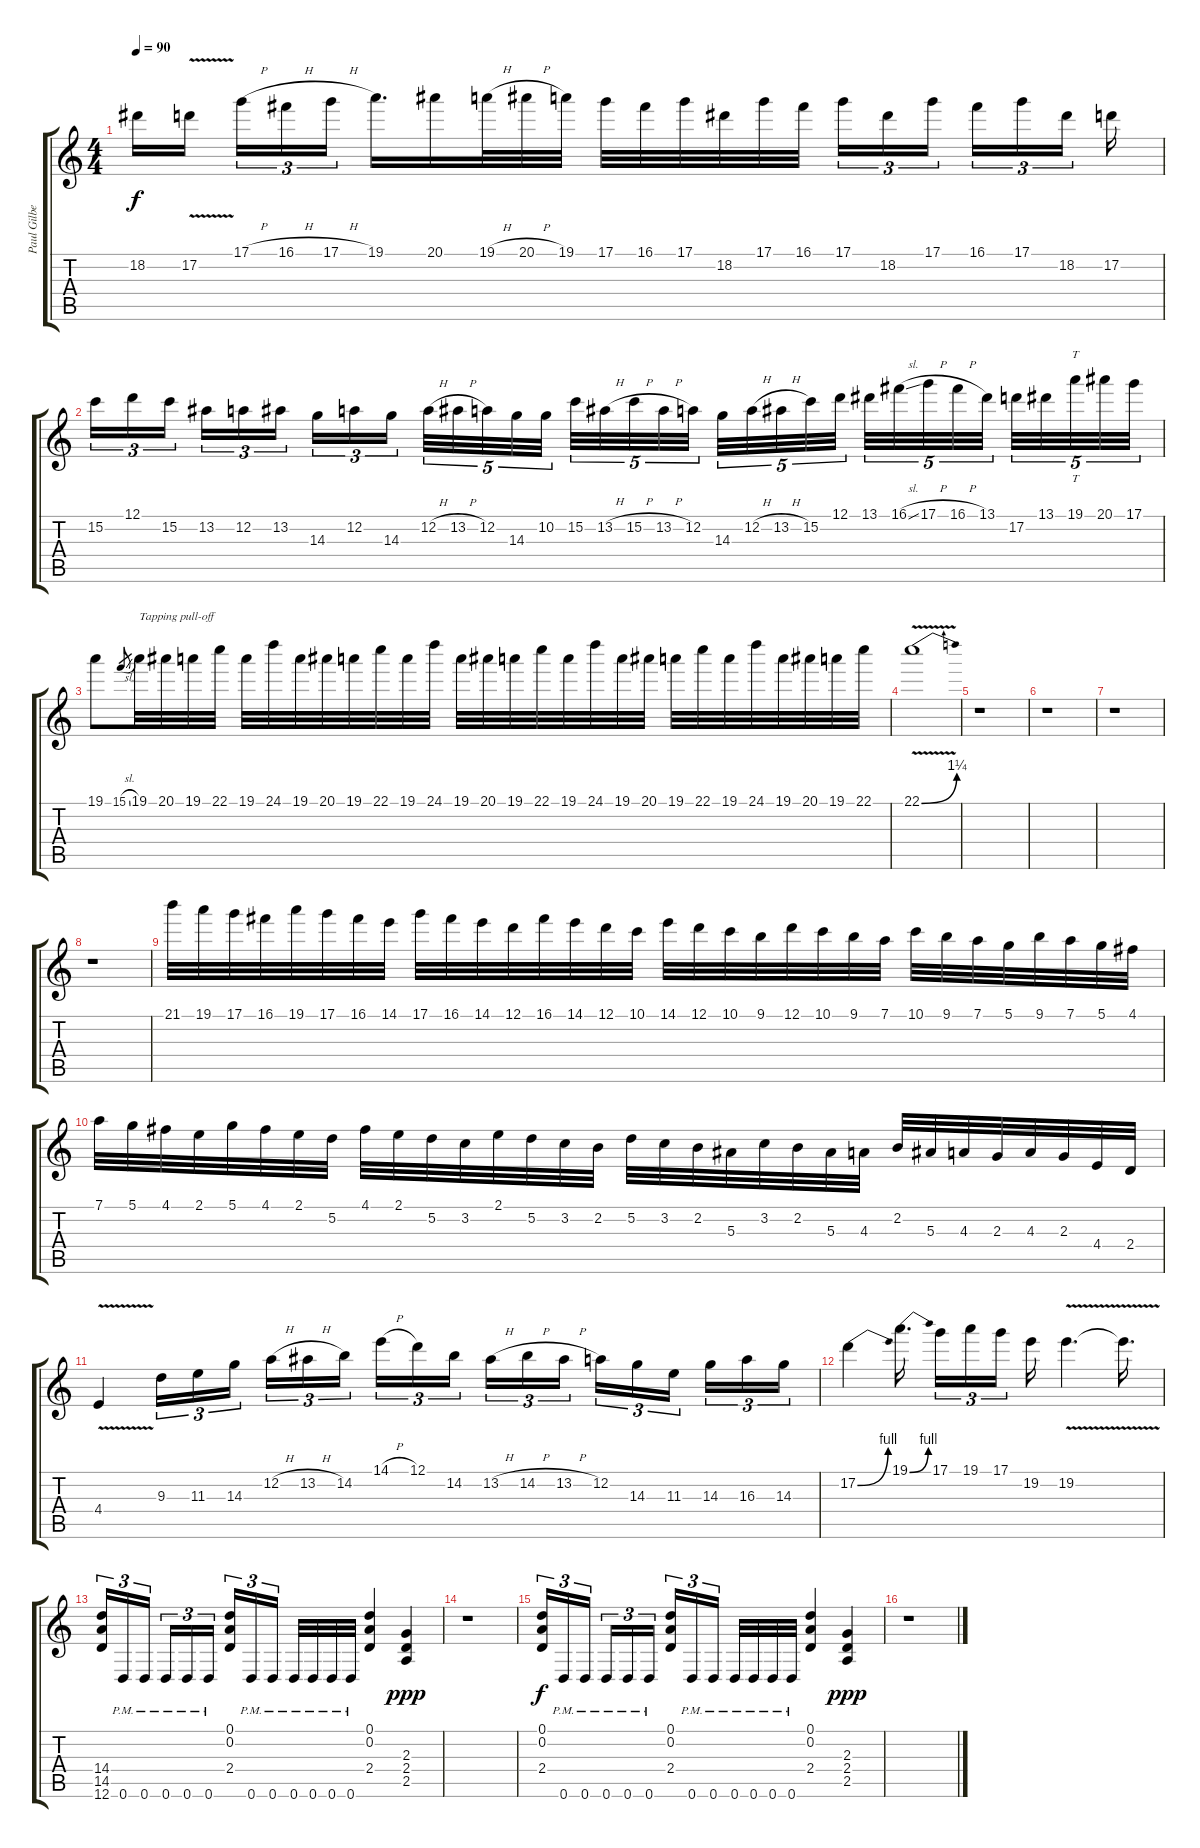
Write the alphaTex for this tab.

\track ("Paul Gilbert (Rythm Guitar)" "Paul Gilbe") {instrument distortionguitar}
\staff {score tabs}
\tuning (D4 A3 F3 C3 G2 D2) {hide}
\ts (4 4)
\tempo 90
\clef g2
\ks c
18.2.16{dy f instrument distortionguitar} 17.2{v}.16{beam splitsecondary} 17.1{h}.16{tu (3 2)} 16.1{h}.16{tu (3 2)} 17.1{h}.16{tu (3 2)} 19.1.16{d} 20.1.16 19.1{h}.32 20.1{h}.32 19.1.32 17.1.32 16.1.32 17.1.32 18.2.32 17.1.32 16.1.32{beam splitsecondary} 17.1.16{tu (3 2)} 18.2.16{tu (3 2)} 17.1.16{tu (3 2) beam splitsecondary} 16.1.16{tu (3 2)} 17.1.16{tu (3 2)} 18.2.16{tu (3 2) beam splitsecondary} 17.2.16 |
15.2.16{tu (3 2)} 12.1.16{tu (3 2)} 15.2.16{tu (3 2) beam splitsecondary} 13.2.16{tu (3 2)} 12.2.16{tu (3 2)} 13.2.16{tu (3 2)} 14.3.16{tu (3 2)} 12.2.16{tu (3 2)} 14.3.16{tu (3 2) beam splitsecondary} 12.2{h}.32{tu (5 4)} 13.2{h}.32{tu (5 4)} 12.2.32{tu (5 4)} 14.3.32{tu (5 4)} 10.2.32{tu (5 4)} 15.2.32{tu (5 4)} 13.2{h}.32{tu (5 4)} 15.2{h}.32{tu (5 4)} 13.2{h}.32{tu (5 4)} 12.2.32{tu (5 4) beam splitsecondary} 14.3.32{tu (5 4)} 12.2{h}.32{tu (5 4)} 13.2{h}.32{tu (5 4)} 15.2.32{tu (5 4)} 12.1.32{tu (5 4)} 13.1.32{tu (5 4)} 16.1{sl}.32{tu (5 4)} 17.1{h}.32{tu (5 4)} 16.1{h}.32{tu (5 4)} 13.1.32{tu (5 4) beam splitsecondary} 17.2.32{tu (5 4)} 13.1.32{tu (5 4)} 19.1.32{tt tu (5 4)} 20.1.32{tu (5 4)} 17.1.32{tu (5 4)} |
19.1.8 15.1{sl}.8{gr} 19.1.32{txt "Tapping pull-off"} 20.1.32 19.1.32 22.1.32 19.1.32 24.1.32 19.1.32 20.1.32 19.1.32 22.1.32 19.1.32 24.1.32 19.1.32 20.1.32 19.1.32 22.1.32 19.1.32 24.1.32 19.1.32 20.1.32 19.1.32 22.1.32 19.1.32 24.1.32 19.1.32 20.1.32 19.1.32 22.1.32 |
22.1{be (bend 0 0 60 5) v}.1 |
r.1 |
r.1 |
r.1 |
r.1 |
21.1.32 19.1.32 17.1.32 16.1.32 19.1.32 17.1.32 16.1.32 14.1.32 17.1.32 16.1.32 14.1.32 12.1.32 16.1.32 14.1.32 12.1.32 10.1.32 14.1.32 12.1.32 10.1.32 9.1.32 12.1.32 10.1.32 9.1.32 7.1.32 10.1.32 9.1.32 7.1.32 5.1.32 9.1.32 7.1.32 5.1.32 4.1.32 |
7.1.32 5.1.32 4.1.32 2.1.32 5.1.32 4.1.32 2.1.32 5.2.32 4.1.32 2.1.32 5.2.32 3.2.32 2.1.32 5.2.32 3.2.32 2.2.32 5.2.32 3.2.32 2.2.32 5.3.32 3.2.32 2.2.32 5.3.32 4.3.32 2.2.32 5.3.32 4.3.32 2.3.32 4.3.32 2.3.32 4.4.32 2.4.32 |
4.4{v}.4 9.3.16{tu (3 2)} 11.3.16{tu (3 2)} 14.3.16{tu (3 2) beam splitsecondary} 12.2{h}.16{tu (3 2)} 13.2{h}.16{tu (3 2)} 14.2.16{tu (3 2)} 14.1{h}.16{tu (3 2)} 12.1.16{tu (3 2)} 14.2.16{tu (3 2) beam splitsecondary} 13.2{h}.16{tu (3 2)} 14.2{h}.16{tu (3 2)} 13.2{h}.16{tu (3 2)} 12.2.16{tu (3 2)} 14.3.16{tu (3 2)} 11.3.16{tu (3 2) beam splitsecondary} 14.3.16{tu (3 2)} 16.3.16{tu (3 2)} 14.3.16{tu (3 2)} |
17.2{be (bend 0 0 60 4)}.4 19.1{be (bend 0 0 60 4)}.16{d beam splitsecondary} 17.1.16{tu (3 2)} 19.1.16{tu (3 2)} 17.1.16{tu (3 2) beam splitsecondary} 19.2.16 19.2{v}.4{d} 19.2{t}.16{d} |
(14.4 14.5 12.6).16{tu (3 2) instrument distortionguitar} 0.6{pm}.16{tu (3 2)} 0.6{pm}.16{tu (3 2) beam splitsecondary} 0.6{pm}.16{tu (3 2)} 0.6{pm}.16{tu (3 2)} 0.6{pm}.16{tu (3 2)} (0.1 0.2 2.4).16{tu (3 2)} 0.6{pm}.16{tu (3 2)} 0.6{pm}.16{tu (3 2) beam splitsecondary} 0.6{pm}.32 0.6{pm}.32 0.6{pm}.32 0.6{pm}.32 (0.1 0.2 2.4).4 (2.3 2.4 2.5).4{dy ppp} |
r.1 |
(0.1 0.2 2.4).16{tu (3 2) dy f} 0.6{pm}.16{tu (3 2)} 0.6{pm}.16{tu (3 2) beam splitsecondary} 0.6{pm}.16{tu (3 2)} 0.6{pm}.16{tu (3 2)} 0.6{pm}.16{tu (3 2)} (0.1 0.2 2.4).16{tu (3 2)} 0.6{pm}.16{tu (3 2)} 0.6{pm}.16{tu (3 2) beam splitsecondary} 0.6{pm}.32 0.6{pm}.32 0.6{pm}.32 0.6{pm}.32 (0.1 0.2 2.4).4 (2.3 2.4 2.5).4{dy ppp} |
r.1
